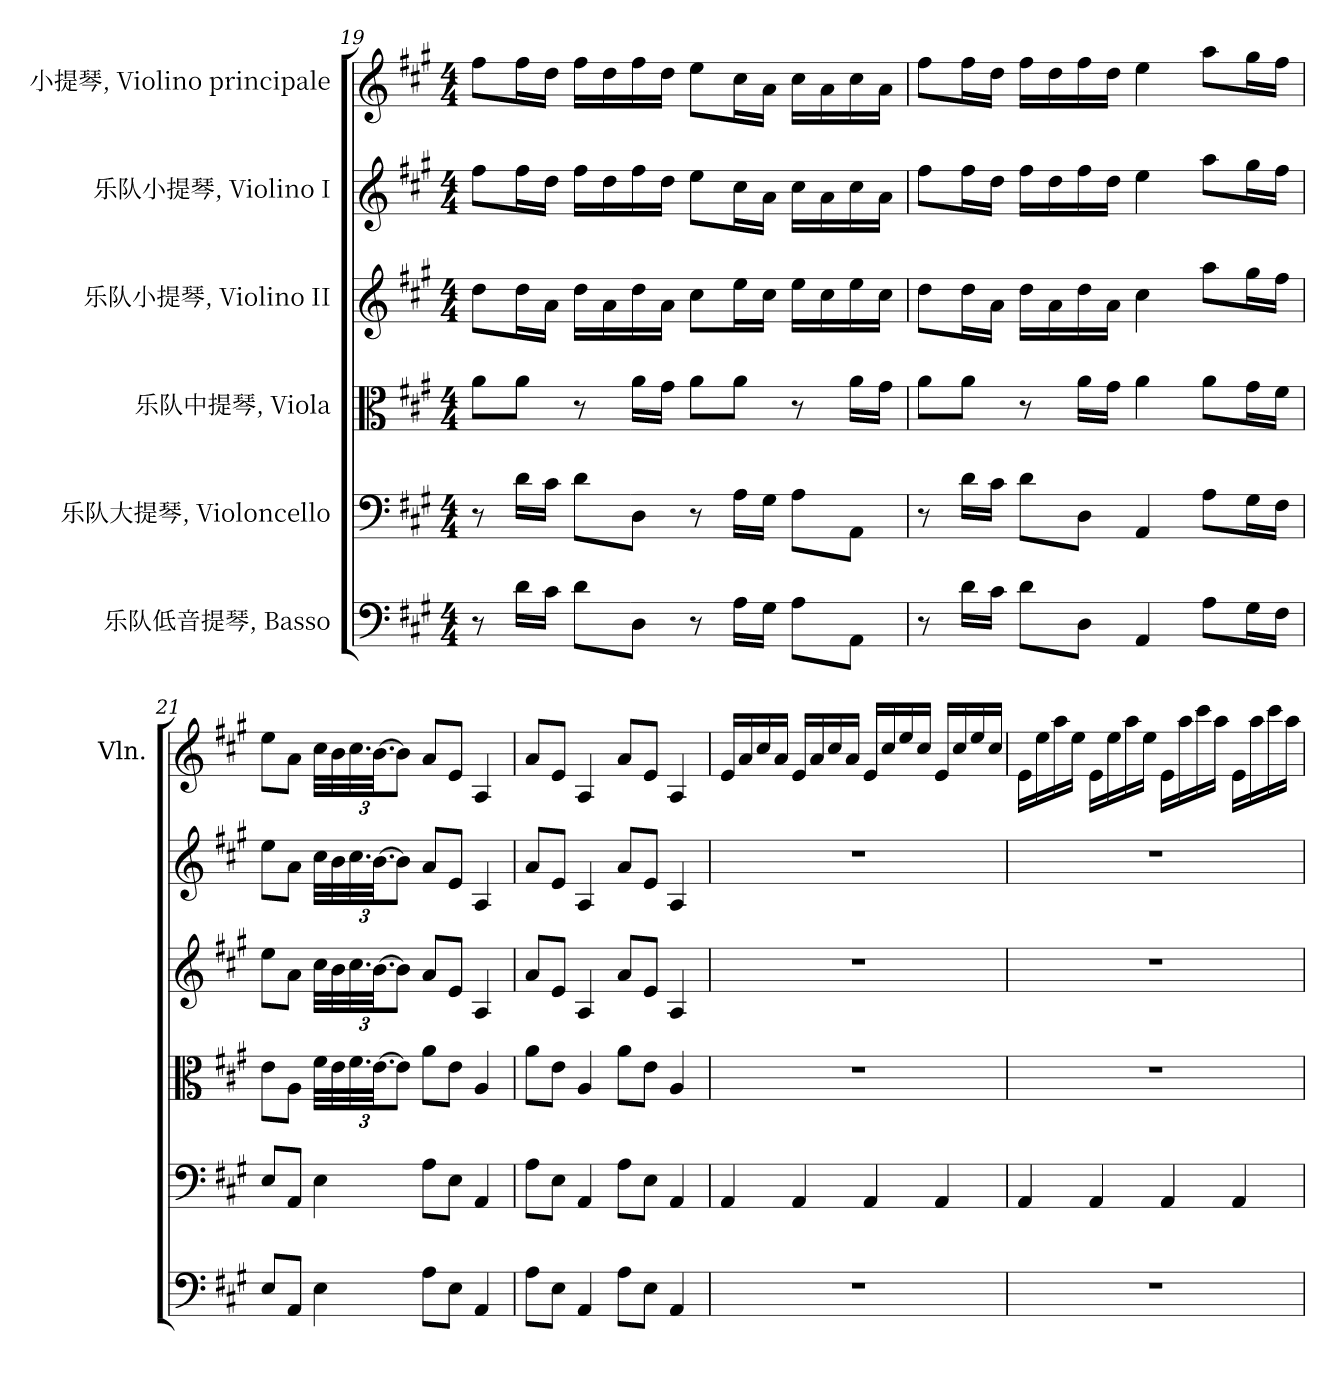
**kern	**kern	**kern	**kern	**kern	**kern
*part6	*part5	*part4	*part3	*part2	*part1
*staff6	*staff5	*staff4	*staff3	*staff2	*staff1
*I"乐队低音提琴, Basso	*I"乐队大提琴, Violoncello	*I"乐队中提琴, Viola	*I"乐队小提琴, Violino II	*I"乐队小提琴, Violino I	*I"小提琴, Violino principale
*	*	*	*	*	*I'Vln.
*clefF4	*clefF4	*clefC3	*clefG2	*clefG2	*clefG2
*ITrd7c12	*	*	*	*	*
*k[f#c#g#]	*k[f#c#g#]	*k[f#c#g#]	*k[f#c#g#]	*k[f#c#g#]	*k[f#c#g#]
*M4/4	*M4/4	*M4/4	*M4/4	*M4/4	*M4/4
=19	=19	=19	=19	=19	=19
8r	8r	8a\L	8dd\L	8ff#\L	8ff#\L
16D\LL	16d\LL	8a\J	16dd\L	16ff#\L	16ff#\L
16C#\JJ	16c#\JJ	.	16a\JJ	16dd\JJ	16dd\JJ
8D\L	8d\L	8r	16dd\LL	16ff#\LL	16ff#\LL
.	.	.	16a\	16dd\	16dd\
8DD\J	8D\J	16a\LL	16dd\	16ff#\	16ff#\
.	.	16g#\JJ	16a\JJ	16dd\JJ	16dd\JJ
8r	8r	8a\L	8cc#\L	8ee\L	8ee\L
16AA\LL	16A\LL	8a\J	16ee\L	16cc#\L	16cc#\L
16GG#\JJ	16G#\JJ	.	16cc#\JJ	16a\JJ	16a\JJ
8AA\L	8A\L	8r	16ee\LL	16cc#\LL	16cc#\LL
.	.	.	16cc#\	16a\	16a\
8AAA\J	8AA\J	16a\LL	16ee\	16cc#\	16cc#\
.	.	16g#\JJ	16cc#\JJ	16a\JJ	16a\JJ
=20	=20	=20	=20	=20	=20
8r	8r	8a\L	8dd\L	8ff#\L	8ff#\L
16D\LL	16d\LL	8a\J	16dd\L	16ff#\L	16ff#\L
16C#\JJ	16c#\JJ	.	16a\JJ	16dd\JJ	16dd\JJ
8D\L	8d\L	8r	16dd\LL	16ff#\LL	16ff#\LL
.	.	.	16a\	16dd\	16dd\
8DD\J	8D\J	16a\LL	16dd\	16ff#\	16ff#\
.	.	16g#\JJ	16a\JJ	16dd\JJ	16dd\JJ
4AAA/	4AA/	4a\	4cc#\	4ee\	4ee\
8AA\L	8A\L	8a\L	8aa\L	8aa\L	8aa\L
16GG#\L	16G#\L	16g#\L	16gg#\L	16gg#\L	16gg#\L
16FF#\JJ	16F#\JJ	16f#\JJ	16ff#\JJ	16ff#\JJ	16ff#\JJ
!!LO:LB:g=z
=21	=21	=21	=21	=21	=21
8EE/L	8E/L	8e\L	8ee\L	8ee\L	8ee\L
8AAA/J	8AA/J	8A\J	8a\J	8a\J	8a\J
4EE\	4E\	32f#\LLL	32cc#\LLL	32cc#\LLL	32cc#\LLL
.	.	32e\	32b\	32b\	32b\
*	*	*Xbrackettup	*Xbrackettup	*Xbrackettup	*Xbrackettup
.	.	48.f#\	48.cc#\	48.cc#\	48.cc#\
.	.	[48.e\JJ	[48.b\JJ	[48.b\JJ	[48.b\JJ
.	.	8e\J]	8b\J]	8b\J]	8b\J]
8AA\L	8A\L	8a\L	8a/L	8a/L	8a/L
8EE\J	8E\J	8e\J	8e/J	8e/J	8e/J
4AAA/	4AA/	4A/	4A/	4A/	4A/
=22	=22	=22	=22	=22	=22
8AA\L	8A\L	8a\L	8a/L	8a/L	8a/L
8EE\J	8E\J	8e\J	8e/J	8e/J	8e/J
4AAA/	4AA/	4A/	4A/	4A/	4A/
8AA\L	8A\L	8a\L	8a/L	8a/L	8a/L
8EE\J	8E\J	8e\J	8e/J	8e/J	8e/J
4AAA/	4AA/	4A/	4A/	4A/	4A/
=23	=23	=23	=23	=23	=23
1r	4AA/	1r	1r	1r	16e/LL
.	.	.	.	.	16a/
.	.	.	.	.	16cc#/
.	.	.	.	.	16a/JJ
.	4AA/	.	.	.	16e/LL
.	.	.	.	.	16a/
.	.	.	.	.	16cc#/
.	.	.	.	.	16a/JJ
.	4AA/	.	.	.	16e/LL
.	.	.	.	.	16cc#/
.	.	.	.	.	16ee/
.	.	.	.	.	16cc#/JJ
.	4AA/	.	.	.	16e/LL
.	.	.	.	.	16cc#/
.	.	.	.	.	16ee/
.	.	.	.	.	16cc#/JJ
!!LO:PB:g=z
=24	=24	=24	=24	=24	=24
1r	4AA/	1r	1r	1r	16e\LL
.	.	.	.	.	16ee\
.	.	.	.	.	16aa\
.	.	.	.	.	16ee\JJ
.	4AA/	.	.	.	16e\LL
.	.	.	.	.	16ee\
.	.	.	.	.	16aa\
.	.	.	.	.	16ee\JJ
.	4AA/	.	.	.	16e\LL
.	.	.	.	.	16aa\
.	.	.	.	.	16ccc#\
.	.	.	.	.	16aa\JJ
.	4AA/	.	.	.	16e\LL
.	.	.	.	.	16aa\
.	.	.	.	.	16ccc#\
.	.	.	.	.	16aa\JJ
=	=	=	=	=	=
*-	*-	*-	*-	*-	*-
